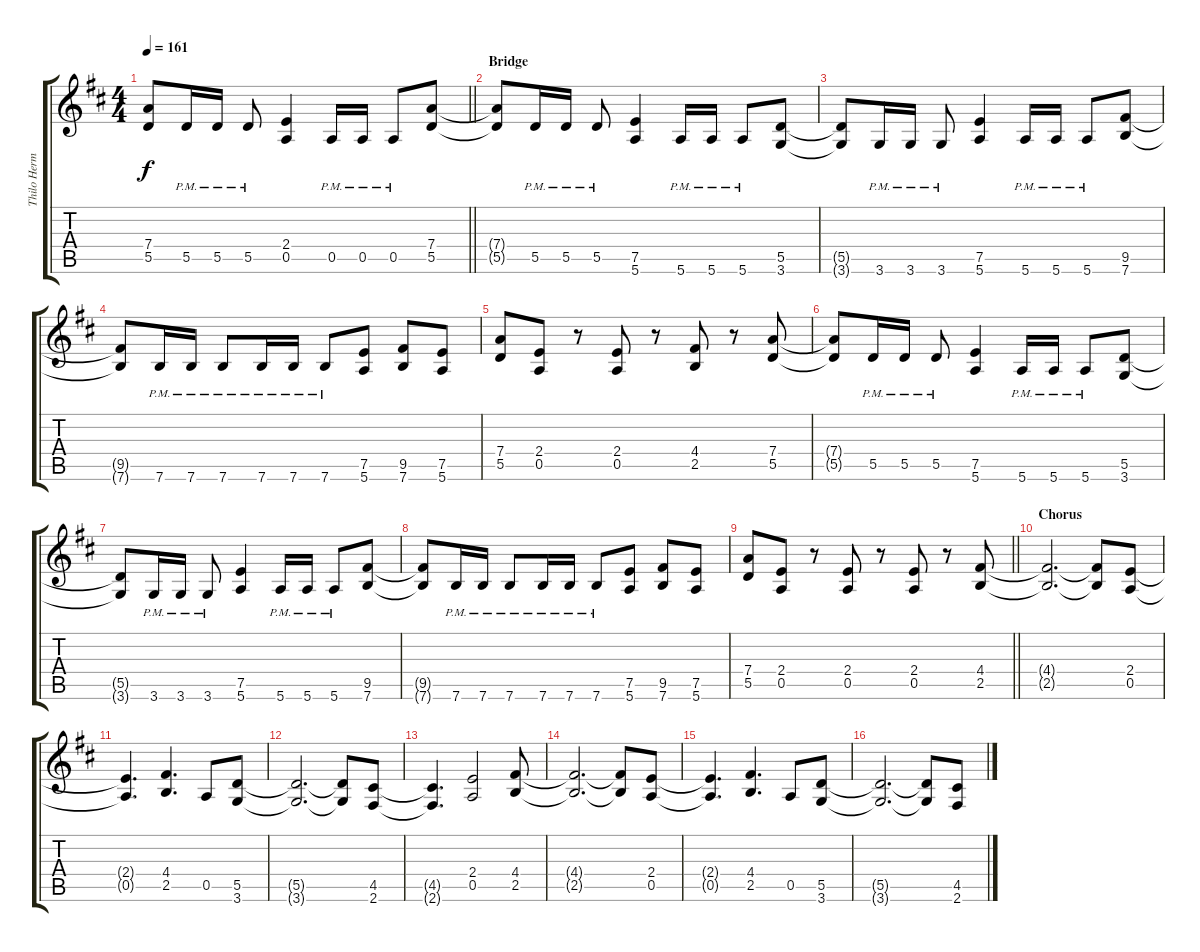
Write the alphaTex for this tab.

\track ("Thilo Hermann" "Thilo Herm") {instrument distortionguitar}
\staff {score tabs}
\tuning (E4 B3 G3 D3 A2 E2) {hide}
\ts (4 4)
\tempo 161
\clef g2
\barLineRight lightlight
\ks bminor
(7.4{t} 5.5{t}).8{dy f} 5.5{pm}.16 5.5{pm}.16 5.5{pm}.8 (2.4 0.5).4 0.5{pm}.16 0.5{pm}.16 0.5{pm}.8 (7.4 5.5).8 |
\section ("" "Bridge")
(7.4{t} 5.5{t}).8 5.5{pm}.16 5.5{pm}.16 5.5{pm}.8 (7.5 5.6).4 5.6{pm}.16 5.6{pm}.16 5.6{pm}.8 (5.5 3.6).8 |
(5.5{t} 3.6{t}).8 3.6{pm}.16 3.6{pm}.16 3.6{pm}.8 (7.5 5.6).4 5.6{pm}.16 5.6{pm}.16 5.6{pm}.8 (9.5 7.6).8 |
(9.5{t} 7.6{t}).8 7.6{pm}.16 7.6{pm}.16 7.6{pm}.8 7.6{pm}.16 7.6{pm}.16 7.6{pm}.8 (7.5 5.6).8 (9.5 7.6).8 (7.5 5.6).8 |
(7.4 5.5).8 (2.4 0.5).8 r.8 (2.4 0.5).8 r.8 (4.4 2.5).8 r.8 (7.4 5.5).8 |
(7.4{t} 5.5{t}).8 5.5{pm}.16 5.5{pm}.16 5.5{pm}.8 (7.5 5.6).4 5.6{pm}.16 5.6{pm}.16 5.6{pm}.8 (5.5 3.6).8 |
(5.5{t} 3.6{t}).8 3.6{pm}.16 3.6{pm}.16 3.6{pm}.8 (7.5 5.6).4 5.6{pm}.16 5.6{pm}.16 5.6{pm}.8 (9.5 7.6).8 |
(9.5{t} 7.6{t}).8 7.6{pm}.16 7.6{pm}.16 7.6{pm}.8 7.6{pm}.16 7.6{pm}.16 7.6{pm}.8 (7.5 5.6).8 (9.5 7.6).8 (7.5 5.6).8 |
\barLineRight lightlight
(7.4 5.5).8 (2.4 0.5).8 r.8 (2.4 0.5).8 r.8 (2.4 0.5).8 r.8 (4.4 2.5).8 |
\section ("" "Chorus")
(4.4{t} 2.5{t}).2{d} (4.4{t} 2.5{t}).8 (2.4 0.5).8 |
(2.4{t} 0.5{t}).4{d} (4.4 2.5).4{d} 0.5.8 (5.5 3.6).8 |
(5.5{t} 3.6{t}).2{d} (5.5{t} 3.6{t}).8 (4.5 2.6).8 |
(4.5{t} 2.6{t}).4{d} (2.4 0.5).2 (4.4 2.5).8 |
(4.4{t} 2.5{t}).2{d} (4.4{t} 2.5{t}).8 (2.4 0.5).8 |
(2.4{t} 0.5{t}).4{d} (4.4 2.5).4{d} 0.5.8 (5.5 3.6).8 |
(5.5{t} 3.6{t}).2{d} (5.5{t} 3.6{t}).8 (4.5 2.6).8
